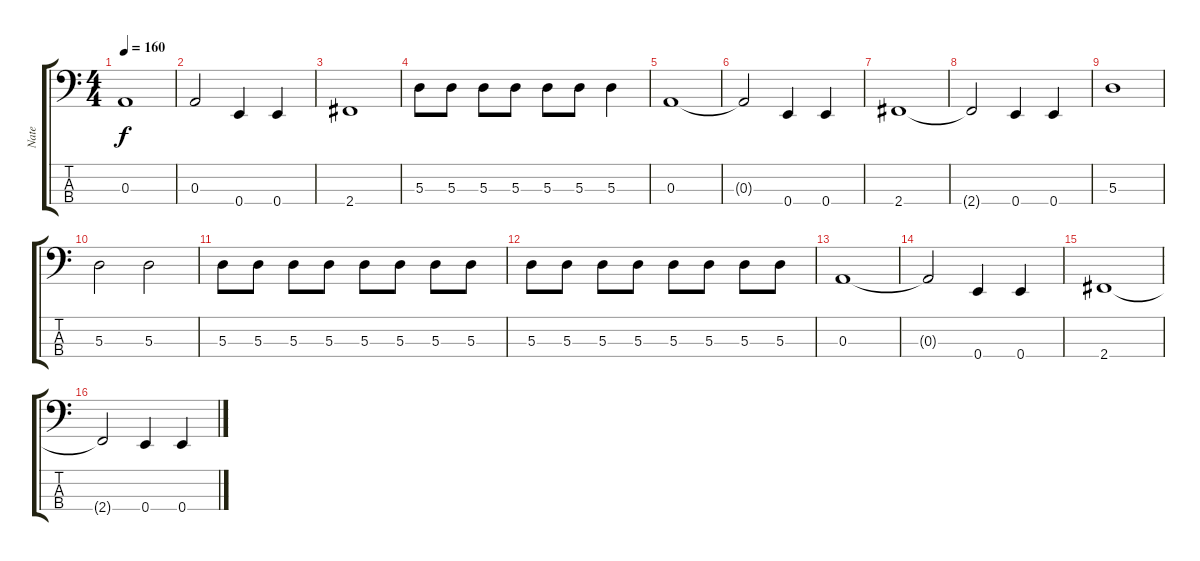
\track ("Nate" "Nate") {instrument electricbasspick}
\staff {score tabs}
\tuning (G2 D2 A1 E1) {hide}
\ts (4 4)
\tempo 160
\clef f4
\ks c
0.3.1{dy f} |
0.3.2 0.4.4 0.4.4 |
2.4.1 |
5.3.8 5.3.8 5.3.8 5.3.8 5.3.8 5.3.8 5.3.4 |
0.3.1 |
0.3{t}.2 0.4.4 0.4.4 |
2.4.1 |
2.4{t}.2 0.4.4 0.4.4 |
5.3.1 |
5.3.2 5.3.2 |
5.3.8 5.3.8 5.3.8 5.3.8 5.3.8 5.3.8 5.3.8 5.3.8 |
5.3.8 5.3.8 5.3.8 5.3.8 5.3.8 5.3.8 5.3.8 5.3.8 |
0.3.1 |
0.3{t}.2 0.4.4 0.4.4 |
2.4.1 |
2.4{t}.2 0.4.4 0.4.4
